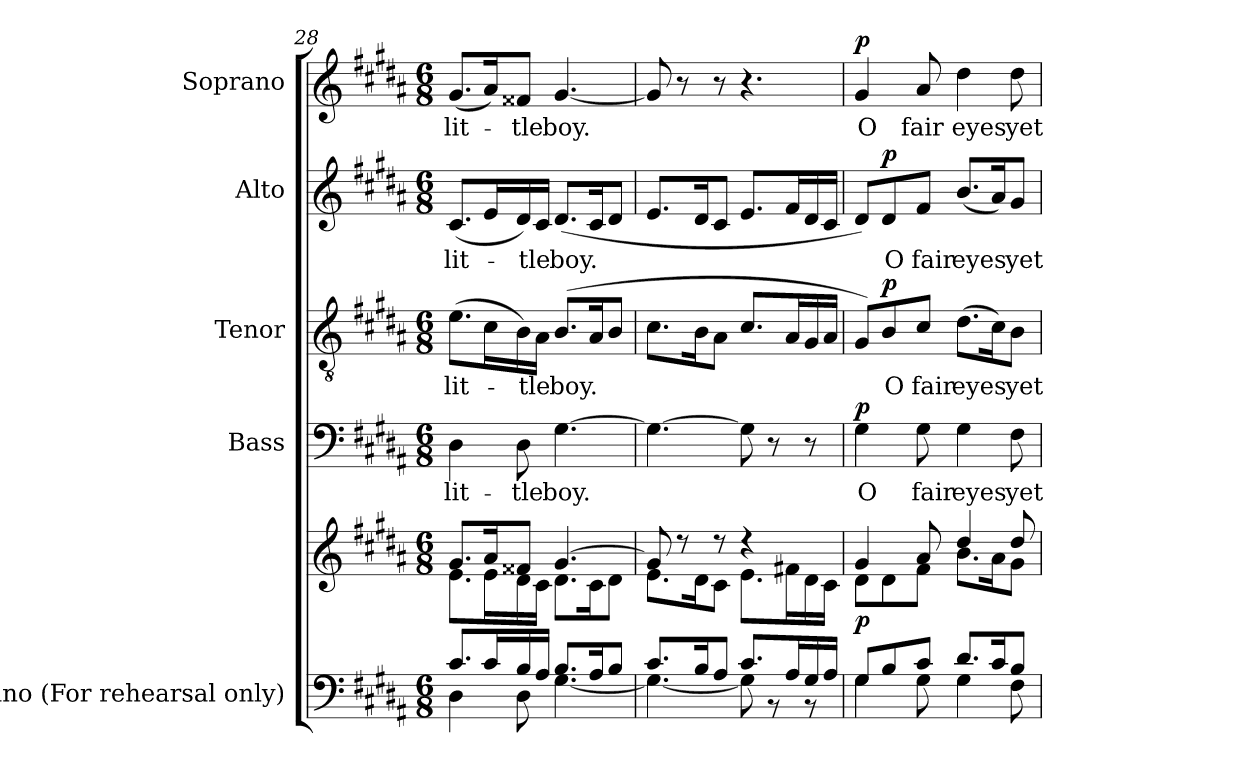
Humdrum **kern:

**kern	**kern	**dynam	**kern	**text	**dynam	**kern	**text	**dynam	**kern	**text	**dynam	**kern	**text	**dynam
*part5	*part5	*part5	*part4	*part4	*part4	*part3	*part3	*part3	*part2	*part2	*part2	*part1	*part1	*part1
*staff6	*staff5	*staff5/6	*staff4	*staff4	*staff4	*staff3	*staff3	*staff3	*staff2	*staff2	*staff2	*staff1	*staff1	*staff1
*I"Piano (For rehearsal only)	*	*	*I"Bass	*	*	*I"Tenor	*	*	*I"Alto	*	*	*I"Soprano	*	*
*I'Pno.	*	*	*I'B.	*	*	*I'T.	*	*	*I'A.	*	*	*I'S.	*	*
*clefF4	*clefG2	*	*clefF4	*	*	*clefGv2	*	*	*clefG2	*	*	*clefG2	*	*
*	*	*	*	*	*	*ITrd7c12	*	*	*	*	*	*	*	*
*k[f#c#g#d#a#]	*k[f#c#g#d#a#]	*	*k[f#c#g#d#a#]	*	*	*k[f#c#g#d#a#]	*	*	*k[f#c#g#d#a#]	*	*	*k[f#c#g#d#a#]	*	*
*B:	*B:	*	*B:	*	*	*B:	*	*	*B:	*	*	*B:	*	*
*M6/8	*M6/8	*	*M6/8	*	*	*M6/8	*	*	*M6/8	*	*	*M6/8	*	*
=28	=28	=28	=28	=28	=28	=28	=28	=28	=28	=28	=28	=28	=28	=28
*^	*^	*	*	*	*	*	*	*	*	*	*	*	*	*
!	!	!	!	!	!	!LO:LY:b:color=#000000	!	!	!	!	!	!	!	!	!	!
!	!	!	!	!	!	!	!	!	!LO:LY:b:color=#000000	!	!	!	!	!	!	!
!	!	!	!	!	!	!	!	!	!	!	!	!LO:LY:b:color=#000000	!	!	!	!
!	!	!	!	!	!	!	!	!	!	!	!	!	!	!	!LO:LY:b:color=#000000	!
8.c#i/L	4D#i\	8.g#i/L	8.ei\L	.	4D#i\	lit-	.	(8.Ei\L	lit-	.	(8.c#i/L	lit-	.	(8.g#i/L	lit-	.
16c#i/K	.	16a#i/K	16ei\K	.	.	.	.	16C#i\L	.	.	16ei/L	.	.	16a#i/k)	.	.
!	!	!	!	!	!	!LO:LY:b:color=#000000	!	!	!	!	!	!	!	!	!	!
!	!	!	!	!	!	!	!	!	!	!	!	!	!	!	!LO:LY:b:color=#000000	!
16Bi/L	8D#i\	8f##Xi/J	16d#i\L	.	8D#i\	-tle	.	16BBi\)	.	.	16d#i/)	.	.	8f##Xi/J	-tle	.
!	!	!	!	!	!	!	!	!	!LO:LY:b:color=#000000	!	!	!	!	!	!	!
!	!	!	!	!	!	!	!	!	!	!	!	!LO:LY:b:color=#000000	!	!	!	!
16A#i/JJ	.	.	16c#i\JJ	.	.	.	.	16AA#i\JJ	-tle	.	16c#i/JJ	-tle	.	.	.	.
!	!	!	!	!	!	!LO:LY:b:color=#000000	!	!	!	!	!	!	!	!	!	!
!	!	!	!	!	!	!	!	!	!LO:LY:b:color=#000000	!	!	!	!	!	!	!
!	!	!	!	!	!	!	!	!	!	!	!	!LO:LY:b:color=#000000	!	!	!	!
!	!	!	!	!	!	!	!	!	!	!	!	!	!	!	!LO:LY:b:color=#000000	!
8.Bi/L	[<4.G#i\	[>4.g#i/	8.d#i\L	.	[>4.G#i\	boy.	.	(8.BBi/L	boy.	.	(8.d#i/L	boy.	.	[<4.g#i/	boy.	.
16A#i/K	.	.	16c#i\K	.	.	.	.	16AA#i/K	.	.	16c#i/K	.	.	.	.	.
8Bi/J	.	.	8d#i\J	.	.	.	.	8BBi/J	.	.	8d#i/J	.	.	.	.	.
!!LO:LB:g=z
=29	=29	=29	=29	=29	=29	=29	=29	=29	=29	=29	=29	=29	=29	=29	=29	=29
8.c#i/L	4.G#i\_<	8g#i/]	8.ei\L	.	4.G#i\_>	.	.	8.C#i\L	.	.	8.ei/L	.	.	8g#i/]	.	.
.	.	8r	.	.	.	.	.	.	.	.	.	.	.	8r	.	.
16Bi/K	.	.	16d#i\K	.	.	.	.	16BBi\K	.	.	16d#i/K	.	.	.	.	.
8A#i/J	.	8r	8c#i\J	.	.	.	.	8AA#i\J	.	.	8c#i/J	.	.	8r	.	.
8.c#i/L	8G#i\]	4r	8.ei\L	.	8G#i\]	.	.	8.C#i/L	.	.	8.ei/L	.	.	4.r	.	.
.	8r	.	.	.	8r	.	.	.	.	.	.	.	.	.	.	.
16A#i/K	.	.	16f#Xi\K	.	.	.	.	16AA#i/K	.	.	16f#i/K	.	.	.	.	.
16G#i/L	8r	8ryy	16d#i\L	.	8r	.	.	16GG#i/L	.	.	16d#i/L	.	.	.	.	.
16A#i/JJ	.	.	16c#i\JJ	.	.	.	.	16AA#i/JJ	.	.	16c#i/JJ	.	.	.	.	.
=30	=30	=30	=30	=30	=30	=30	=30	=30	=30	=30	=30	=30	=30	=30	=30	=30
!	!	!	!	!	!	!LO:LY:b:color=#000000	!	!	!	!	!	!	!	!	!	!
!	!	!	!	!	!	!	!	!	!	!	!	!	!	!	!LO:LY:b:color=#000000	!
8G#i/L	4G#i\	4g#i/	8d#i\L	p	4G#i\	O	p	8GG#i/L)	.	.	8d#i/L)	.	.	4g#i/	O	p
!	!	!	!	!	!	!	!	!	!LO:LY:b:color=#000000	!	!	!	!	!	!	!
!	!	!	!	!	!	!	!	!	!	!	!	!LO:LY:b:color=#000000	!	!	!	!
8Bi/	.	.	8d#i\	.	.	.	.	8BBi/	O	p	8d#i/	O	p	.	.	.
!	!	!	!	!	!	!LO:LY:b:color=#000000	!	!	!	!	!	!	!	!	!	!
!	!	!	!	!	!	!	!	!	!LO:LY:b:color=#000000	!	!	!	!	!	!	!
!	!	!	!	!	!	!	!	!	!	!	!	!LO:LY:b:color=#000000	!	!	!	!
!	!	!	!	!	!	!	!	!	!	!	!	!	!	!	!LO:LY:b:color=#000000	!
8c#i/J	8G#i\	8a#i/	8f#i\J	.	8G#i\	fair	.	8C#i/J	fair	.	8f#i/J	fair	.	8a#i/	fair	.
!	!	!	!	!	!	!LO:LY:b:color=#000000	!	!	!	!	!	!	!	!	!	!
!	!	!	!	!	!	!	!	!	!LO:LY:b:color=#000000	!	!	!	!	!	!	!
!	!	!	!	!	!	!	!	!	!	!	!	!LO:LY:b:color=#000000	!	!	!	!
!	!	!	!	!	!	!	!	!	!	!	!	!	!	!	!LO:LY:b:color=#000000	!
8.d#i/L	4G#i\	4dd#i/	8.bi\L	.	4G#i\	eyes	.	(8.D#i\L	eyes	.	(8.bi/L	eyes	.	4dd#i\	eyes	.
16c#i/K	.	.	16a#i\k	.	.	.	.	16C#i\k)	.	.	16a#i/k)	.	.	.	.	.
!	!	!	!	!	!	!LO:LY:b:color=#000000	!	!	!	!	!	!	!	!	!	!
!	!	!	!	!	!	!	!	!	!LO:LY:b:color=#000000	!	!	!	!	!	!	!
!	!	!	!	!	!	!	!	!	!	!	!	!LO:LY:b:color=#000000	!	!	!	!
!	!	!	!	!	!	!	!	!	!	!	!	!	!	!	!LO:LY:b:color=#000000	!
8Bi/J	8F#i\	8dd#i/	8g#i\J	.	8F#i\	yet	.	8BBi\J	yet	.	8g#i/J	yet	.	8dd#i\	yet	.
*v	*v	*	*	*	*	*	*	*	*	*	*	*	*	*	*	*
*	*v	*v	*	*	*	*	*	*	*	*	*	*	*	*	*
=	=	=	=	=	=	=	=	=	=	=	=	=	=	=
*-	*-	*-	*-	*-	*-	*-	*-	*-	*-	*-	*-	*-	*-	*-
